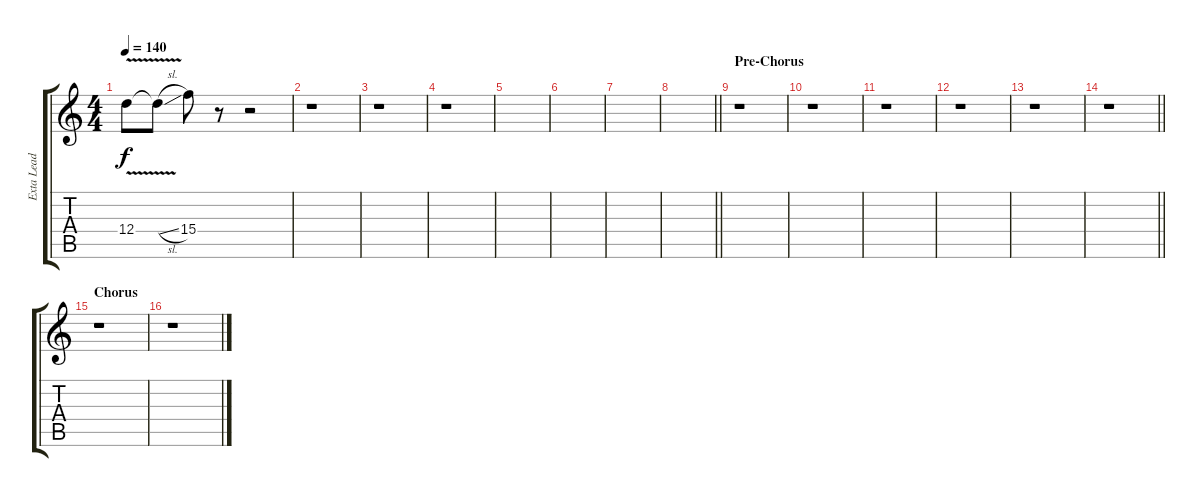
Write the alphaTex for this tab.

\track ("Exta Lead" "Exta Lead") {instrument overdrivenguitar}
\staff {score tabs}
\tuning (E4 B3 G3 D3 A2 D2) {hide}
\ts (4 4)
\tempo 140
\clef g2
\ks c
12.4{v}.8{dy f} 12.4{sl t}.8 15.4.8 r.8 r.2 |
r.1 |
r.1 |
r.1 |
|
|
|
\barLineRight lightlight
|
\section ("" "Pre-Chorus")
r.1 |
r.1 |
r.1 |
r.1 |
r.1 |
\barLineRight lightlight
r.1 |
\section ("" "Chorus")
r.1 |
r.1
